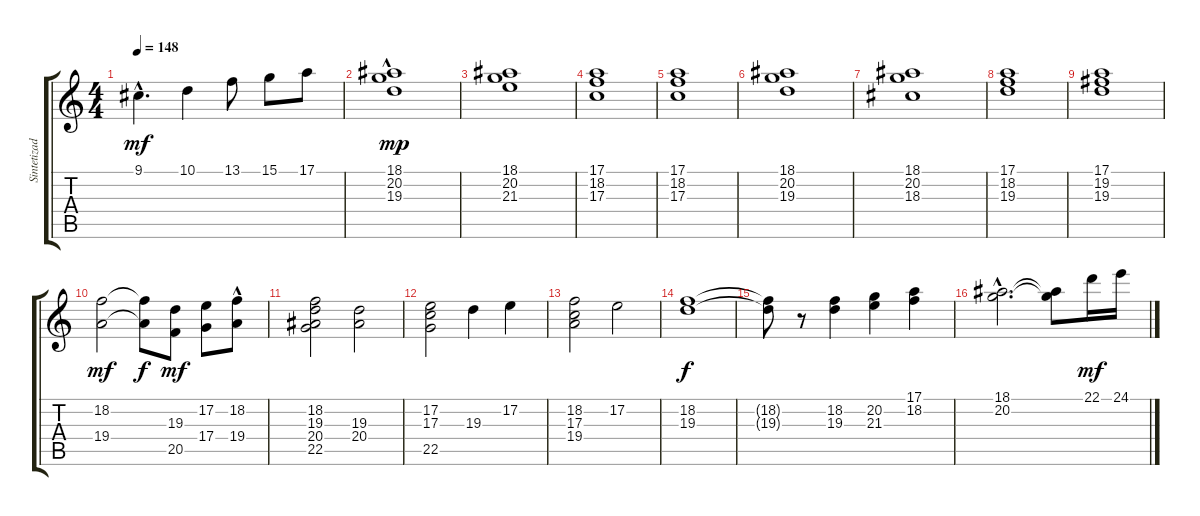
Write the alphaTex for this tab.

\track ("Sintetizador" "Sintetizad") {instrument stringensemble1}
\staff {score tabs}
\tuning (E4 B3 G3 D3 A2 E2) {hide}
\ts (4 4)
\tempo 148
\clef g2
\ks c
9.1{hac}.4{d dy mf} 10.1.4 13.1.8 15.1.8 17.1.8 |
(18.1 20.2{hac} 19.3{hac}).1{dy mp volume 14} |
(18.1 20.2 21.3).1 |
(17.1 18.2 17.3).1 |
(17.1 18.2 17.3).1 |
(18.1 20.2 19.3).1 |
(18.1 20.2 18.3).1 |
(17.1 18.2 19.3).1 |
(17.1 19.2 19.3).1 |
(18.2 19.4).2{dy mf} (18.2{t} 19.4{t}).8{dy f} (19.3 20.5).8{dy mf} (17.2 17.4).8 (18.2 19.4{hac}).8 |
(18.2 19.3 20.4 22.5).2 (19.3 20.4).2 |
(17.2 17.3 22.5).2 19.3.4 17.2.4 |
(18.2 17.3 19.4).2 17.2.2 |
(18.2 19.3).1{dy f} |
(18.2{t} 19.3{t}).8 r.8 (18.2 19.3).4 (20.2 21.3).4 (17.1 18.2).4 |
(18.1{hac} 20.2{hac}).2{d} (18.1{t} 20.2{t}).8 22.1.16{dy mf} 24.1.16
